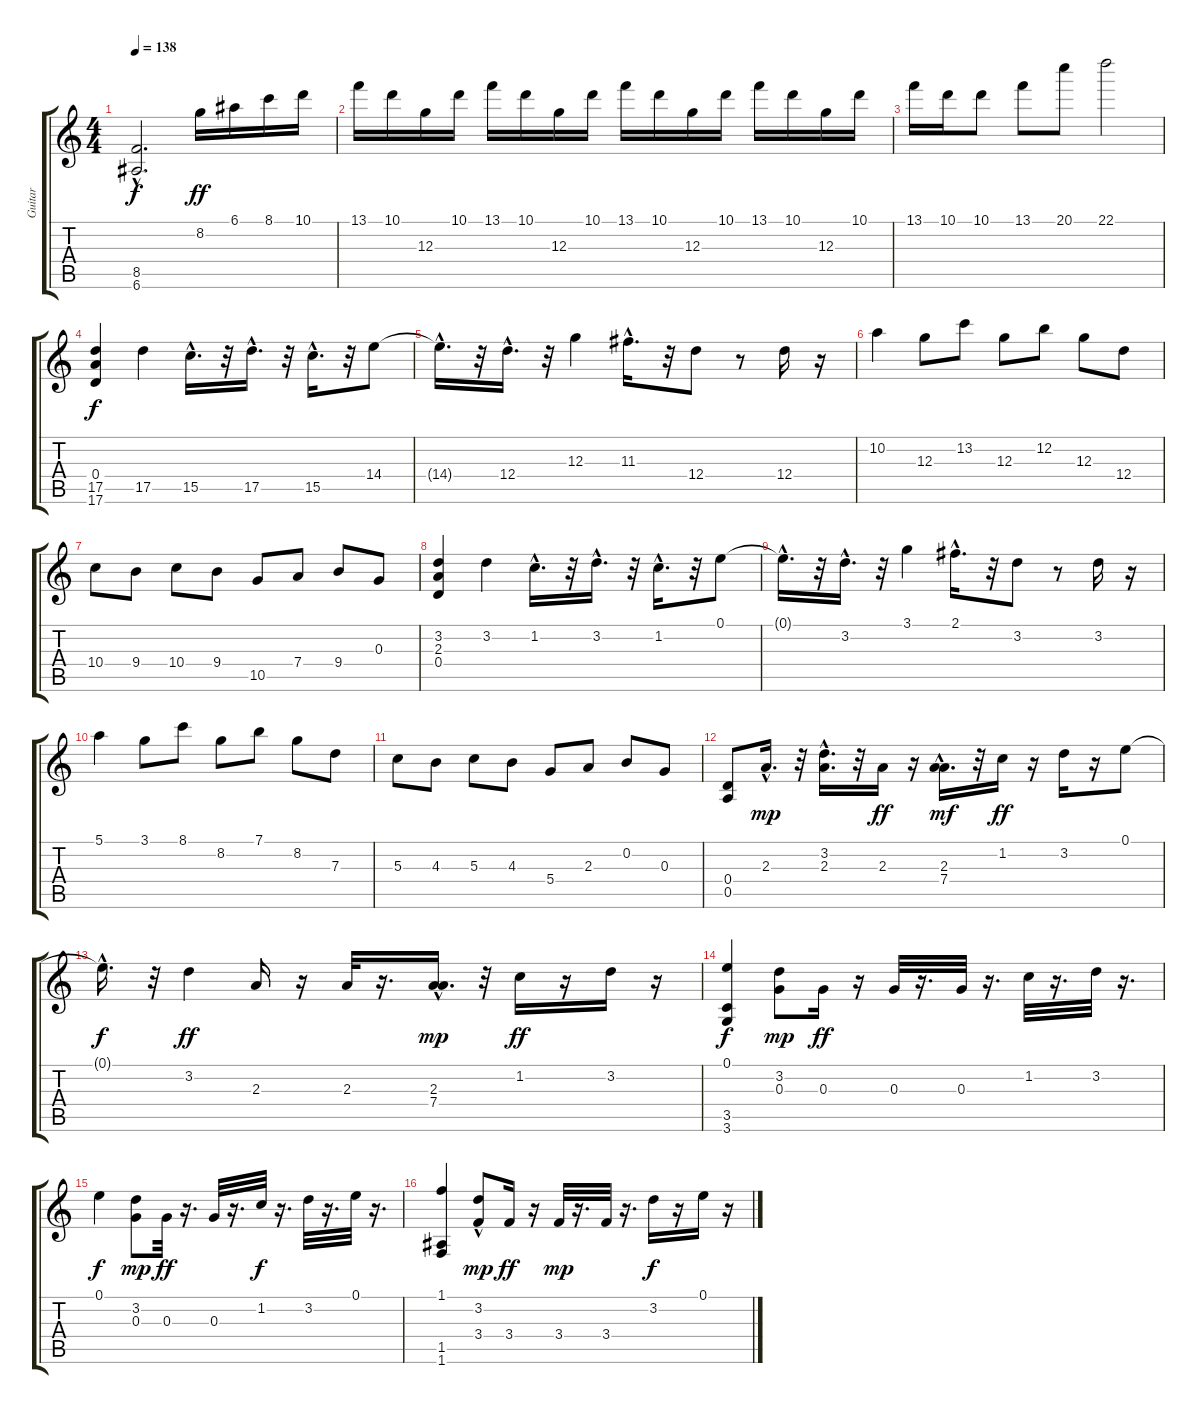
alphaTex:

\track ("Guitar" "Guitar") {instrument distortionguitar}
\staff {score tabs}
\tuning (E4 B3 G3 D3 A2 E2) {hide}
\ts (4 4)
\tempo 138
\clef g2
\ks c
(8.5{hac t} 6.6{t}).2{d dy f} 8.2.16{dy ff} 6.1.16 8.1.16 10.1.16 |
13.1.16 10.1.16 12.3.16 10.1.16 13.1.16 10.1.16 12.3.16 10.1.16 13.1.16 10.1.16 12.3.16 10.1.16 13.1.16 10.1.16 12.3.16 10.1.16 |
13.1.16 10.1.16 10.1.8 13.1.8 20.1.8 22.1.2 |
(0.4 17.5 17.6).4{dy f} 17.5.4 15.5{hac}.16{d} r.32 17.5{hac}.16{d} r.32 15.5{hac}.16{d} r.32 14.4.8 |
14.4{hac t}.16{d} r.32 12.4{hac}.16{d} r.32 12.3.4 11.3{hac}.16{d} r.32 12.4.8 r.8 12.4.16 r.16 |
10.2.4 12.3.8 13.2.8 12.3.8 12.2.8 12.3.8 12.4.8 |
10.4.8 9.4.8 10.4.8 9.4.8 10.5.8 7.4.8 9.4.8 0.3.8 |
(3.2 2.3 0.4).4 3.2.4 1.2{hac}.16{d} r.32 3.2{hac}.16{d} r.32 1.2{hac}.16{d} r.32 0.1.8 |
0.1{hac t}.16{d} r.32 3.2{hac}.16{d} r.32 3.1.4 2.1{hac}.16{d} r.32 3.2.8 r.8 3.2.16 r.16 |
5.1.4 3.1.8 8.1.8 8.2.8 7.1.8 8.2.8 7.3.8 |
5.3.8 4.3.8 5.3.8 4.3.8 5.4.8 2.3.8 0.2.8 0.3.8 |
(0.4 0.5).8 2.3{hac}.16{d dy mp} r.32 (3.2 2.3{hac}).16{d} r.32 2.3.16{dy ff} r.16 (2.3{hac} 7.4{hac}).16{d dy mf} r.32 1.2.16{dy ff} r.16 3.2.16 r.16 0.1.8 |
0.1{hac t}.16{d dy f} r.32 3.2.4{dy ff} 2.3.16 r.16 2.3.32 r.16{d} (2.3{hac} 7.4{hac}).16{d dy mp} r.32 1.2.16{dy ff} r.16 3.2.16 r.16 |
(0.1 3.5 3.6).4{dy f} (3.2 0.3).8{dy mp} 0.3.16{dy ff} r.16 0.3.32 r.16{d} 0.3.32 r.16{d} 1.2.32 r.16{d} 3.2.32 r.16{d} |
0.1.4{dy f} (3.2 0.3).8{dy mp} 0.3.32{dy ff} r.16{d} 0.3.32 r.16{d} 1.2.32{dy f} r.16{d} 3.2.32 r.16{d} 0.1.32 r.16{d} |
(1.1 1.5 1.6).4 (3.2 3.4{hac}).8{dy mp} 3.4.16{dy ff} r.16 3.4.32{dy mp} r.16{d} 3.4.32 r.16{d} 3.2.16{dy f} r.16 0.1.16 r.16
